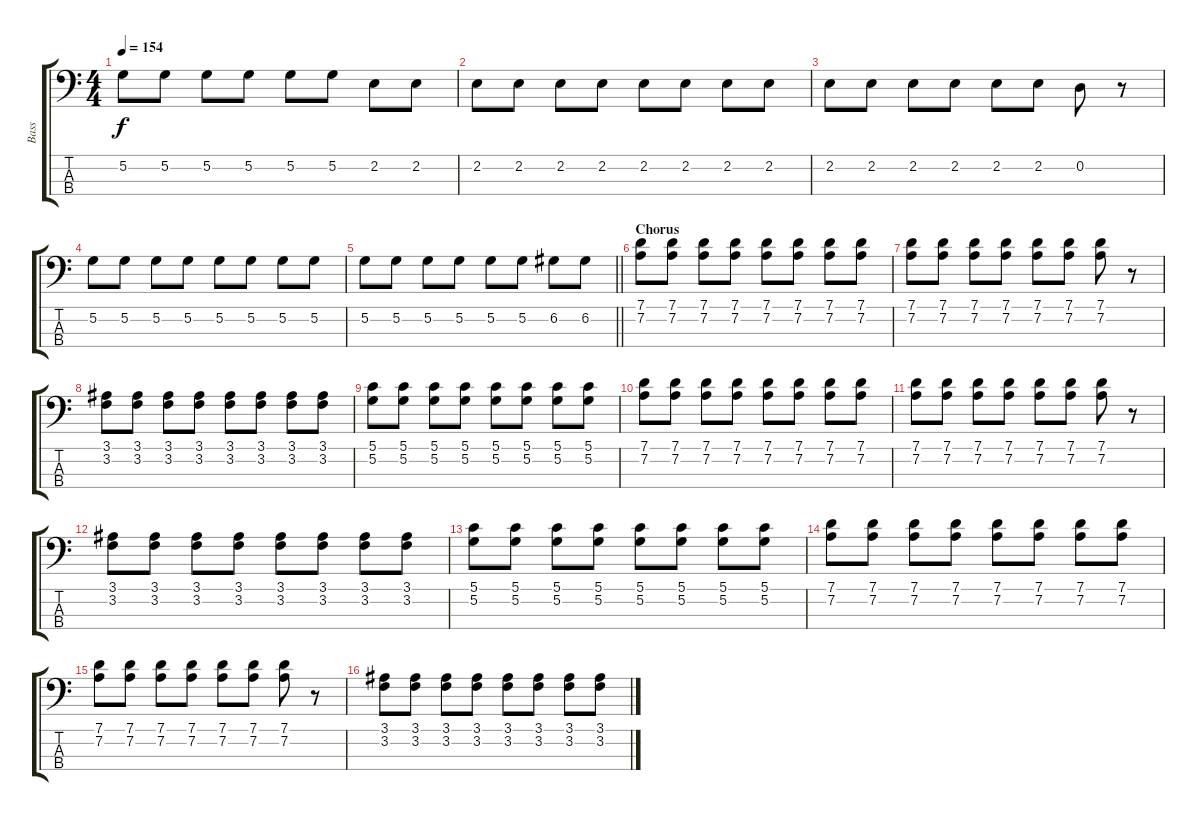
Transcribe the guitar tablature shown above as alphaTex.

\track ("Bass" "Bass") {instrument electricbasspick}
\staff {score tabs}
\tuning (G2 D2 A1 E1) {hide}
\ts (4 4)
\tempo 154
\clef f4
\ks c
5.2.8{dy f} 5.2.8 5.2.8 5.2.8 5.2.8 5.2.8 2.2.8 2.2.8 |
2.2.8 2.2.8 2.2.8 2.2.8 2.2.8 2.2.8 2.2.8 2.2.8 |
2.2.8 2.2.8 2.2.8 2.2.8 2.2.8 2.2.8 0.2.8 r.8 |
5.2.8 5.2.8 5.2.8 5.2.8 5.2.8 5.2.8 5.2.8 5.2.8 |
\barLineRight lightlight
5.2.8 5.2.8 5.2.8 5.2.8 5.2.8 5.2.8 6.2.8 6.2.8 |
\section ("" "Chorus")
(7.1 7.2).8 (7.1 7.2).8 (7.1 7.2).8 (7.1 7.2).8 (7.1 7.2).8 (7.1 7.2).8 (7.1 7.2).8 (7.1 7.2).8 |
(7.1 7.2).8 (7.1 7.2).8 (7.1 7.2).8 (7.1 7.2).8 (7.1 7.2).8 (7.1 7.2).8 (7.1 7.2).8 r.8 |
(3.1 3.2).8 (3.1 3.2).8 (3.1 3.2).8 (3.1 3.2).8 (3.1 3.2).8 (3.1 3.2).8 (3.1 3.2).8 (3.1 3.2).8 |
(5.1 5.2).8 (5.1 5.2).8 (5.1 5.2).8 (5.1 5.2).8 (5.1 5.2).8 (5.1 5.2).8 (5.1 5.2).8 (5.1 5.2).8 |
(7.1 7.2).8 (7.1 7.2).8 (7.1 7.2).8 (7.1 7.2).8 (7.1 7.2).8 (7.1 7.2).8 (7.1 7.2).8 (7.1 7.2).8 |
(7.1 7.2).8 (7.1 7.2).8 (7.1 7.2).8 (7.1 7.2).8 (7.1 7.2).8 (7.1 7.2).8 (7.1 7.2).8 r.8 |
(3.1 3.2).8 (3.1 3.2).8 (3.1 3.2).8 (3.1 3.2).8 (3.1 3.2).8 (3.1 3.2).8 (3.1 3.2).8 (3.1 3.2).8 |
(5.1 5.2).8 (5.1 5.2).8 (5.1 5.2).8 (5.1 5.2).8 (5.1 5.2).8 (5.1 5.2).8 (5.1 5.2).8 (5.1 5.2).8 |
(7.1 7.2).8 (7.1 7.2).8 (7.1 7.2).8 (7.1 7.2).8 (7.1 7.2).8 (7.1 7.2).8 (7.1 7.2).8 (7.1 7.2).8 |
(7.1 7.2).8 (7.1 7.2).8 (7.1 7.2).8 (7.1 7.2).8 (7.1 7.2).8 (7.1 7.2).8 (7.1 7.2).8 r.8 |
(3.1 3.2).8 (3.1 3.2).8 (3.1 3.2).8 (3.1 3.2).8 (3.1 3.2).8 (3.1 3.2).8 (3.1 3.2).8 (3.1 3.2).8
